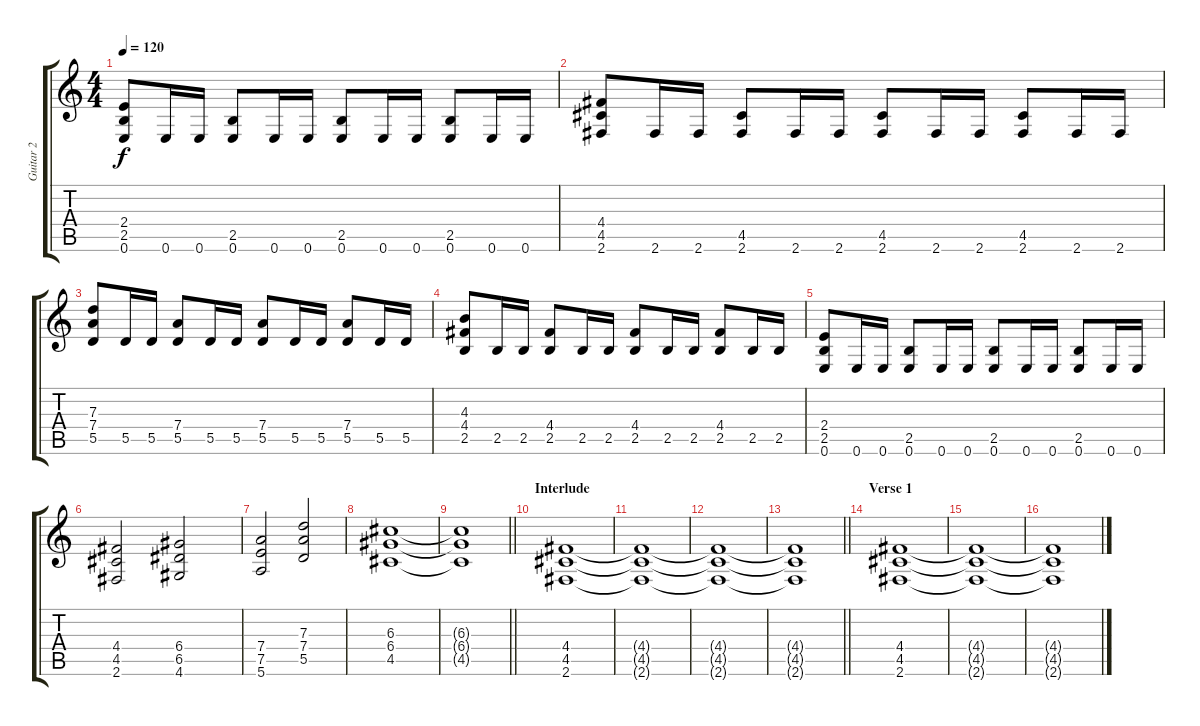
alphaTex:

\track ("Guitar 2" "Guitar 2") {instrument overdrivenguitar}
\staff {score tabs}
\tuning (E4 B3 G3 D3 A2 E2) {hide}
\ts (4 4)
\tempo 120
\clef g2
\ks c
(2.4 2.5 0.6).8{dy f} 0.6.16 0.6.16 (2.5 0.6).8 0.6.16 0.6.16 (2.5 0.6).8 0.6.16 0.6.16 (2.5 0.6).8 0.6.16 0.6.16 |
(4.4 4.5 2.6).8 2.6.16 2.6.16 (4.5 2.6).8 2.6.16 2.6.16 (4.5 2.6).8 2.6.16 2.6.16 (4.5 2.6).8 2.6.16 2.6.16 |
(7.3 7.4 5.5).8 5.5.16 5.5.16 (7.4 5.5).8 5.5.16 5.5.16 (7.4 5.5).8 5.5.16 5.5.16 (7.4 5.5).8 5.5.16 5.5.16 |
(4.3 4.4 2.5).8 2.5.16 2.5.16 (4.4 2.5).8 2.5.16 2.5.16 (4.4 2.5).8 2.5.16 2.5.16 (4.4 2.5).8 2.5.16 2.5.16 |
(2.4 2.5 0.6).8 0.6.16 0.6.16 (2.5 0.6).8 0.6.16 0.6.16 (2.5 0.6).8 0.6.16 0.6.16 (2.5 0.6).8 0.6.16 0.6.16 |
(4.4 4.5 2.6).2 (6.4 6.5 4.6).2 |
(7.4 7.5 5.6).2 (7.3 7.4 5.5).2 |
(6.3 6.4 4.5).1 |
\barLineRight lightlight
(6.3{t} 6.4{t} 4.5{t}).1 |
\section ("" "Interlude")
(4.4 4.5 2.6).1 |
(4.4{t} 4.5{t} 2.6{t}).1 |
(4.4{t} 4.5{t} 2.6{t}).1 |
\barLineRight lightlight
(4.4{t} 4.5{t} 2.6{t}).1 |
\section ("" "Verse 1")
(4.4 4.5 2.6).1 |
(4.4{t} 4.5{t} 2.6{t}).1 |
(4.4{t} 4.5{t} 2.6{t}).1
